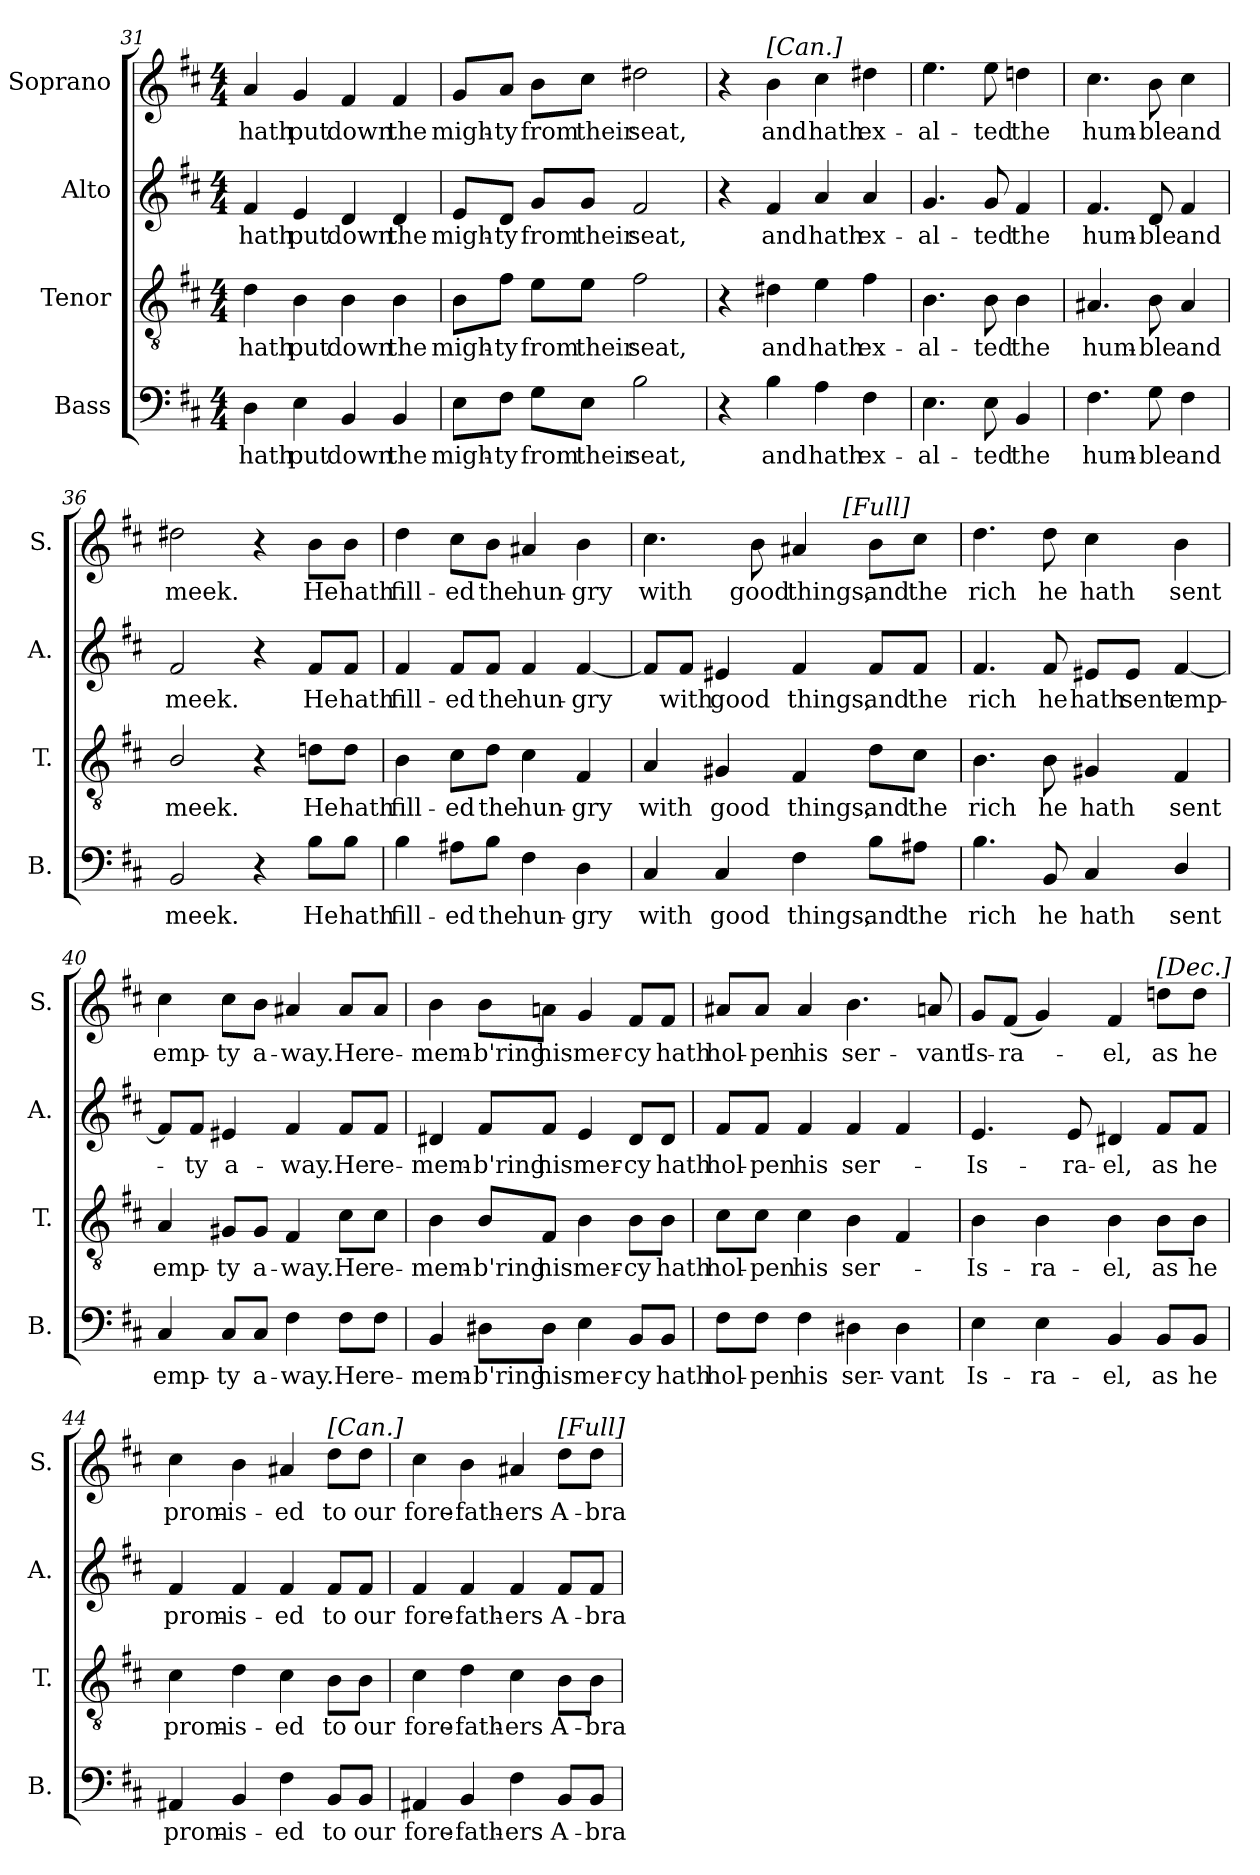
**kern	**text	**kern	**text	**kern	**text	**kern	**text
*part4	*part4	*part3	*part3	*part2	*part2	*part1	*part1
*staff4	*staff4	*staff3	*staff3	*staff2	*staff2	*staff1	*staff1
*I"Bass	*	*I"Tenor	*	*I"Alto	*	*I"Soprano	*
*I'B.	*	*I'T.	*	*I'A.	*	*I'S.	*
*clefF4	*	*clefGv2	*	*clefG2	*	*clefG2	*
*	*	*ITrd7c12	*	*	*	*	*
*k[f#c#]	*	*k[f#c#]	*	*k[f#c#]	*	*k[f#c#]	*
*D:	*	*D:	*	*D:	*	*D:	*
*M4/4	*	*M4/4	*	*M4/4	*	*M4/4	*
=31	=31	=31	=31	=31	=31	=31	=31
!	!LO:LY:b	!	!LO:LY:b	!	!LO:LY:b	!	!LO:LY:b
4D\	hath	4D\	hath	4f#/	hath	4a/	hath
!	!LO:LY:b	!	!LO:LY:b	!	!LO:LY:b	!	!LO:LY:b
4E\	put	4BB\	put	4e/	put	4g/	put
!	!LO:LY:b	!	!LO:LY:b	!	!LO:LY:b	!	!LO:LY:b
4BB/	down	4BB\	down	4d/	down	4f#/	down
!	!LO:LY:b	!	!LO:LY:b	!	!LO:LY:b	!	!LO:LY:b
4BB/	the	4BB\	the	4d/	the	4f#/	the
!!LO:LB:g=z
=32	=32	=32	=32	=32	=32	=32	=32
!	!LO:LY:b	!	!LO:LY:b	!	!LO:LY:b	!	!LO:LY:b
8E\L	migh-	8BB\L	migh-	8e/L	migh-	8g/L	migh-
!	!LO:LY:b	!	!LO:LY:b	!	!LO:LY:b	!	!LO:LY:b
8F#\J	-ty	8F#\J	-ty	8d/J	-ty	8a/J	-ty
!	!LO:LY:b	!	!LO:LY:b	!	!LO:LY:b	!	!LO:LY:b
8G\L	from	8E\L	from	8g/L	from	8b\L	from
!	!LO:LY:b	!	!LO:LY:b	!	!LO:LY:b	!	!LO:LY:b
8E\J	their	8E\J	their	8g/J	their	8cc#\J	their
!	!LO:LY:b	!	!LO:LY:b	!	!LO:LY:b	!	!LO:LY:b
2B\	seat,	2F#\	seat,	2f#/	seat,	2dd#X\	seat,
=33	=33	=33	=33	=33	=33	=33	=33
4r	.	4r	.	4r	.	4r	.
!	!	!	!	!	!	!LO:TX:a:i:t=[Can.]	!
!	!LO:LY:b	!	!LO:LY:b	!	!LO:LY:b	!	!LO:LY:b
4B\	and	4D#X\	and	4f#/	and	4b\	and
!	!LO:LY:b	!	!LO:LY:b	!	!LO:LY:b	!	!LO:LY:b
4A\	hath	4E\	hath	4a/	hath	4cc#\	hath
!	!LO:LY:b	!	!LO:LY:b	!	!LO:LY:b	!	!LO:LY:b
4F#\	ex-	4F#\	ex-	4a/	ex-	4dd#X\	ex-
=34	=34	=34	=34	=34	=34	=34	=34
!	!LO:LY:b	!	!LO:LY:b	!	!LO:LY:b	!	!LO:LY:b
4.E\	-al-	4.BB\	-al-	4.g/	-al-	4.ee\	-al-
!	!LO:LY:b	!	!LO:LY:b	!	!LO:LY:b	!	!LO:LY:b
8E\	-ted	8BB\	-ted	8g/	-ted	8ee\	-ted
!	!LO:LY:b	!	!LO:LY:b	!	!LO:LY:b	!	!LO:LY:b
4BB/	the	4BB\	the	4f#/	the	4ddn\	the
=35	=35	=35	=35	=35	=35	=35	=35
!	!LO:LY:b	!	!LO:LY:b	!	!LO:LY:b	!	!LO:LY:b
4.F#\	hum-	4.AA#X/	hum-	4.f#/	hum-	4.cc#\	hum-
!	!LO:LY:b	!	!LO:LY:b	!	!LO:LY:b	!	!LO:LY:b
8G\	-ble	8BB\	-ble	8d/	-ble	8b\	-ble
!	!LO:LY:b	!	!LO:LY:b	!	!LO:LY:b	!	!LO:LY:b
4F#\	and	4AA#/	and	4f#/	and	4cc#\	and
=36	=36	=36	=36	=36	=36	=36	=36
!	!LO:LY:b	!	!LO:LY:b	!	!LO:LY:b	!	!LO:LY:b
2BB/	meek.	2BB/	meek.	2f#/	meek.	2dd#X\	meek.
4r	.	4r	.	4r	.	4r	.
!	!LO:LY:b	!	!LO:LY:b	!	!LO:LY:b	!	!LO:LY:b
8B\L	He	8Dn\L	He	8f#/L	He	8b\L	He
!	!LO:LY:b	!	!LO:LY:b	!	!LO:LY:b	!	!LO:LY:b
8B\J	hath	8D\J	hath	8f#/J	hath	8b\J	hath
!!LO:PB:g=z
=37	=37	=37	=37	=37	=37	=37	=37
!	!LO:LY:b	!	!LO:LY:b	!	!LO:LY:b	!	!LO:LY:b
4B\	fill-	4BB\	fill-	4f#/	fill-	4dd\	fill-
!	!LO:LY:b	!	!LO:LY:b	!	!LO:LY:b	!	!LO:LY:b
8A#X\L	-ed	8C#\L	-ed	8f#/L	-ed	8cc#\L	-ed
!	!LO:LY:b	!	!LO:LY:b	!	!LO:LY:b	!	!LO:LY:b
8B\J	the	8D\J	the	8f#/J	the	8b\J	the
!	!LO:LY:b	!	!LO:LY:b	!	!LO:LY:b	!	!LO:LY:b
4F#\	hun-	4C#\	hun-	4f#/	hun-	4a#X/	hun-
!	!LO:LY:b	!	!LO:LY:b	!	!LO:LY:b	!	!LO:LY:b
4D\	-gry	4FF#/	-gry	[<4f#/	-gry	4b\	-gry
=38	=38	=38	=38	=38	=38	=38	=38
!	!LO:LY:b	!	!LO:LY:b	!	!	!	!LO:LY:b
*	*	*	*	*	*	*^	*
4C#/	with	4AA/	with	8f#/L]	.	4.cc#\	2ryy	with
!	!	!	!	!	!LO:LY:b	!	!	!
.	.	.	.	8f#/J	with	.	.	.
!	!LO:LY:b	!	!LO:LY:b	!	!LO:LY:b	!	!	!
4C#/	good	4GG#X/	good	4e#X/	good	.	.	.
!	!	!	!	!	!	!	!	!LO:LY:b
.	.	.	.	.	.	8b\	.	good
!	!LO:LY:b	!	!LO:LY:b	!	!LO:LY:b	!	!	!LO:LY:b
4F#\	things,	4FF#/	things,	4f#/	things,	4a#X/	8.ryy	things,
!	!	!	!	!	!	!	!LO:TX:a:i:t=[Full]	!
.	.	.	.	.	.	.	4ryy	.
!	!LO:LY:b	!	!LO:LY:b	!	!LO:LY:b	!	!	!LO:LY:b
8B\L	and	8D\L	and	8f#/L	and	8b\L	.	and
!	!LO:LY:b	!	!LO:LY:b	!	!LO:LY:b	!	!	!LO:LY:b
8A#X\J	the	8C#\J	the	8f#/J	the	8cc#\J	.	the
.	.	.	.	.	.	.	16ryy	.
=39	=39	=39	=39	=39	=39	=39	=39	=39
!	!LO:LY:b	!	!LO:LY:b	!	!LO:LY:b	!	!	!LO:LY:b
*	*	*	*	*	*	*v	*v	*
4.B\	rich	4.BB\	rich	4.f#/	rich	4.dd\	rich
!	!LO:LY:b	!	!LO:LY:b	!	!LO:LY:b	!	!LO:LY:b
8BB/	he	8BB\	he	8f#/	he	8dd\	he
!	!LO:LY:b	!	!LO:LY:b	!	!LO:LY:b	!	!LO:LY:b
4C#/	hath	4GG#X/	hath	8e#X/L	hath	4cc#\	hath
!	!	!	!	!	!LO:LY:b	!	!
.	.	.	.	8e#/J	sent	.	.
!	!LO:LY:b	!	!LO:LY:b	!	!LO:LY:b	!	!LO:LY:b
4D/	sent	4FF#/	sent	[<4f#/	emp-	4b\	sent
!!LO:LB:g=z
=40	=40	=40	=40	=40	=40	=40	=40
!	!LO:LY:b	!	!LO:LY:b	!	!	!	!LO:LY:b
4C#/	emp-	4AA/	emp-	8f#/L]	.	4cc#\	emp-
!	!	!	!	!	!LO:LY:b	!	!
.	.	.	.	8f#/J	-ty	.	.
!	!LO:LY:b	!	!LO:LY:b	!	!LO:LY:b	!	!LO:LY:b
8C#/L	-ty	8GG#X/L	-ty	4e#X/	a-	8cc#\L	-ty
!	!LO:LY:b	!	!LO:LY:b	!	!	!	!LO:LY:b
8C#/J	a-	8GG#/J	a-	.	.	8b\J	a-
!	!LO:LY:b	!	!LO:LY:b	!	!LO:LY:b	!	!LO:LY:b
4F#\	-way.	4FF#/	-way.	4f#/	-way.	4a#X/	-way.
!	!LO:LY:b	!	!LO:LY:b	!	!LO:LY:b	!	!LO:LY:b
8F#\L	He	8C#\L	He	8f#/L	He	8a#/L	He
!	!LO:LY:b	!	!LO:LY:b	!	!LO:LY:b	!	!LO:LY:b
8F#\J	re-	8C#\J	re-	8f#/J	re-	8a#/J	re-
=41	=41	=41	=41	=41	=41	=41	=41
!	!LO:LY:b	!	!LO:LY:b	!	!LO:LY:b	!	!LO:LY:b
4BB/	-mem-	4BB\	-mem-	4d#X/	-mem-	4b\	-mem-
!	!LO:LY:b	!	!LO:LY:b	!	!LO:LY:b	!	!LO:LY:b
8D#X\L	-b'ring	8BB/L	-b'ring	8f#/L	-b'ring	8b\L	-b'ring
!	!LO:LY:b	!	!LO:LY:b	!	!LO:LY:b	!	!LO:LY:b
8D#\J	his	8FF#/J	his	8f#/J	his	8an\J	his
!	!LO:LY:b	!	!LO:LY:b	!	!LO:LY:b	!	!LO:LY:b
4E\	mer-	4BB\	mer-	4e/	mer-	4g/	mer-
!	!LO:LY:b	!	!LO:LY:b	!	!LO:LY:b	!	!LO:LY:b
8BB/L	-cy	8BB\L	-cy	8d#/L	-cy	8f#/L	-cy
!	!LO:LY:b	!	!LO:LY:b	!	!LO:LY:b	!	!LO:LY:b
8BB/J	hath	8BB\J	hath	8d#/J	hath	8f#/J	hath
=42	=42	=42	=42	=42	=42	=42	=42
!	!LO:LY:b	!	!LO:LY:b	!	!LO:LY:b	!	!LO:LY:b
8F#\L	hol-	8C#\L	hol-	8f#/L	hol-	8a#X/L	hol-
!	!LO:LY:b	!	!LO:LY:b	!	!LO:LY:b	!	!LO:LY:b
8F#\J	-pen	8C#\J	-pen	8f#/J	-pen	8a#/J	-pen
!	!LO:LY:b	!	!LO:LY:b	!	!LO:LY:b	!	!LO:LY:b
4F#\	his	4C#\	his	4f#/	his	4a#/	his
!	!LO:LY:b	!	!LO:LY:b	!	!LO:LY:b	!	!LO:LY:b
4D#X\	ser-	4BB\	ser-	4f#/	ser-	4.b\	ser-
!	!LO:LY:b	!	!	!	!	!	!
4D#\	-vant	4FF#/	.	4f#/	.	.	.
!	!	!	!	!	!	!	!LO:LY:b
.	.	.	.	.	.	8an/	-vant
!!LO:LB:g=z
=43	=43	=43	=43	=43	=43	=43	=43
!	!LO:LY:b	!	!LO:LY:b	!	!LO:LY:b	!	!LO:LY:b
4E\	Is-	4BB\	-Is-	4.e/	-Is-	8g/L	Is-
!	!	!	!	!	!	!	!LO:LY:b
.	.	.	.	.	.	(<8f#/J	-ra-
!	!LO:LY:b	!	!LO:LY:b	!	!	!	!
4E\	-ra-	4BB\	-ra-	.	.	4g/)	.
!	!	!	!	!	!LO:LY:b	!	!
.	.	.	.	8e/	-ra-	.	.
!	!LO:LY:b	!	!LO:LY:b	!	!LO:LY:b	!	!LO:LY:b
4BB/	-el,	4BB\	-el,	4d#X/	-el,	4f#/	-el,
!	!	!	!	!	!	!LO:TX:a:i:t=[Dec.]	!
!	!LO:LY:b	!	!LO:LY:b	!	!LO:LY:b	!	!LO:LY:b
8BB/L	as	8BB\L	as	8f#/L	as	8ddn\L	as
!	!LO:LY:b	!	!LO:LY:b	!	!LO:LY:b	!	!LO:LY:b
8BB/J	he	8BB\J	he	8f#/J	he	8dd\J	he
=44	=44	=44	=44	=44	=44	=44	=44
!	!LO:LY:b	!	!LO:LY:b	!	!LO:LY:b	!	!LO:LY:b
4AA#X/	prom-	4C#\	prom-	4f#/	prom-	4cc#\	prom-
!	!LO:LY:b	!	!LO:LY:b	!	!LO:LY:b	!	!LO:LY:b
4BB/	-is-	4D\	-is-	4f#/	-is-	4b\	-is-
!	!LO:LY:b	!	!LO:LY:b	!	!LO:LY:b	!	!LO:LY:b
4F#\	-ed	4C#\	-ed	4f#/	-ed	4a#X/	-ed
!	!	!	!	!	!	!LO:TX:a:i:t=[Can.]	!
!	!LO:LY:b	!	!LO:LY:b	!	!LO:LY:b	!	!LO:LY:b
8BB/L	to	8BB\L	to	8f#/L	to	8dd\L	to
!	!LO:LY:b	!	!LO:LY:b	!	!LO:LY:b	!	!LO:LY:b
8BB/J	our	8BB\J	our	8f#/J	our	8dd\J	our
=45	=45	=45	=45	=45	=45	=45	=45
!	!LO:LY:b	!	!LO:LY:b	!	!LO:LY:b	!	!LO:LY:b
4AA#X/	fore-	4C#\	fore-	4f#/	fore-	4cc#\	fore-
!	!LO:LY:b	!	!LO:LY:b	!	!LO:LY:b	!	!LO:LY:b
4BB/	-fath-	4D\	-fath-	4f#/	-fath-	4b\	-fath-
!	!LO:LY:b	!	!LO:LY:b	!	!LO:LY:b	!	!LO:LY:b
4F#\	-ers	4C#\	-ers	4f#/	-ers	4a#X/	-ers
!	!	!	!	!	!	!LO:TX:a:i:t=[Full]	!
!	!LO:LY:b	!	!LO:LY:b	!	!LO:LY:b	!	!LO:LY:b
8BB/L	A-	8BB\L	A-	8f#/L	A-	8dd\L	A-
!	!LO:LY:b	!	!LO:LY:b	!	!LO:LY:b	!	!LO:LY:b
8BB/J	-bra-	8BB\J	-bra-	8f#/J	-bra-	8dd\J	-bra-
=	=	=	=	=	=	=	=
*-	*-	*-	*-	*-	*-	*-	*-
